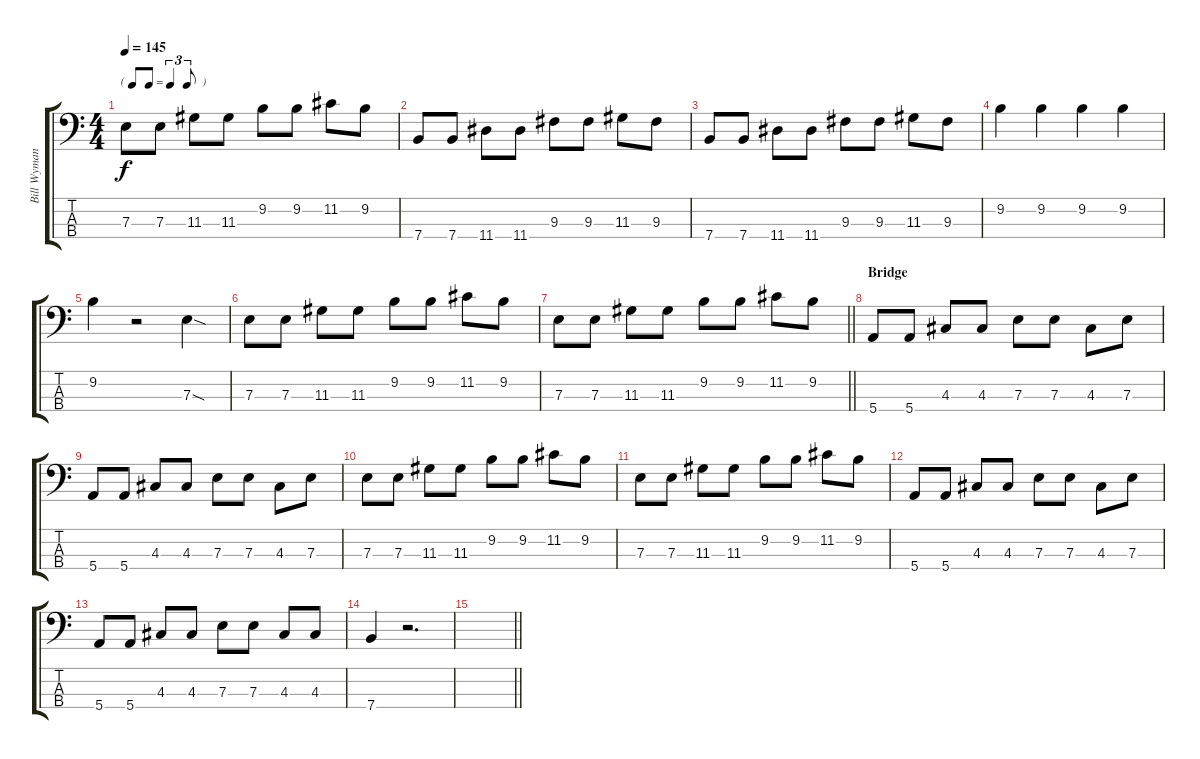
\track ("Bill Wyman" "Bill Wyman") {instrument electricbassfinger}
\staff {score tabs}
\tuning (G2 D2 A1 E1) {hide}
\ts (4 4)
\tf triplet8th
\tempo 145
\clef f4
\ks c
7.3.8{dy f} 7.3.8 11.3.8 11.3.8 9.2.8 9.2.8 11.2.8 9.2.8 |
7.4.8 7.4.8 11.4.8 11.4.8 9.3.8 9.3.8 11.3.8 9.3.8 |
7.4.8 7.4.8 11.4.8 11.4.8 9.3.8 9.3.8 11.3.8 9.3.8 |
9.2.4 9.2.4 9.2.4 9.2.4 |
9.2.4 r.2 7.3{sod}.4 |
7.3.8 7.3.8 11.3.8 11.3.8 9.2.8 9.2.8 11.2.8 9.2.8 |
\barLineRight lightlight
7.3.8 7.3.8 11.3.8 11.3.8 9.2.8 9.2.8 11.2.8 9.2.8 |
\section ("" "Bridge")
5.4.8 5.4.8 4.3.8 4.3.8 7.3.8 7.3.8 4.3.8 7.3.8 |
5.4.8 5.4.8 4.3.8 4.3.8 7.3.8 7.3.8 4.3.8 7.3.8 |
7.3.8 7.3.8 11.3.8 11.3.8 9.2.8 9.2.8 11.2.8 9.2.8 |
7.3.8 7.3.8 11.3.8 11.3.8 9.2.8 9.2.8 11.2.8 9.2.8 |
5.4.8 5.4.8 4.3.8 4.3.8 7.3.8 7.3.8 4.3.8 7.3.8 |
5.4.8 5.4.8 4.3.8 4.3.8 7.3.8 7.3.8 4.3.8 4.3.8 |
7.4.4 r.2{d} |
\barLineRight lightlight
